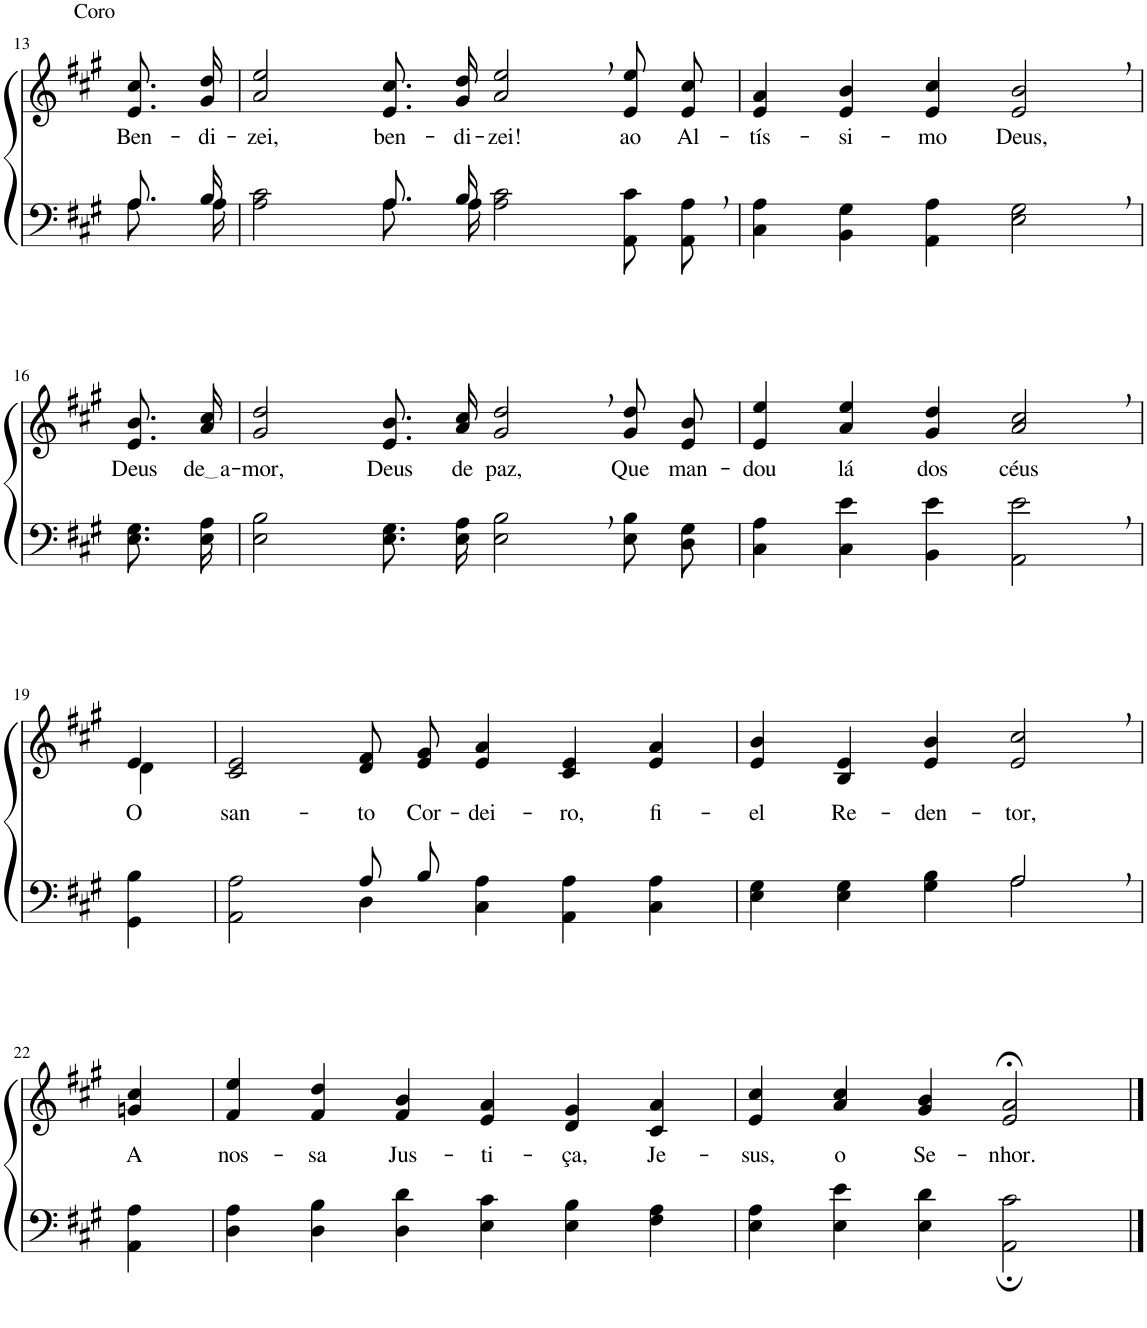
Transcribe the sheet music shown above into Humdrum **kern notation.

**kern	**kern	**text
*part2	*part1	*part1
*staff2	*staff1	*staff1
*I"Parte III e IV	*I"Parte I e II	*
!!LO:PB:g=z
*clefF4	*clefG2	*
*Trd1c2	*Trd1c2	*
*k[f#c#g#]	*k[f#c#g#]	*
*M6/4	*M6/4	*
=13	=13	=13
*^	*	*
!	!	!LO:TX:a:t=Coro	!
!	!	!	!LO:LY:b
8.A/L	8.A\L	8.e/ 8.cc#/L	Ben-
!	!	!	!LO:LY:b
16B/Jk	16A\Jk	16g#/ 16dd/Jk	-di-
=14	=14	=14	=14
!	!	!	!LO:LY:b
2ryy	2A\ 2c#\	2a/ 2ee/	-zei,
!	!	!	!LO:LY:b
8.A/L	8.A\L	8.e/ 8.cc#/L	ben-
!	!	!	!LO:LY:b
16B/Jk	16A\Jk	16g#/ 16dd/Jk	-di-
!	!	!	!LO:LY:b
2.ryy	2A\ 2c#\	2a/, 2ee/,	-zei!
!	!	!	!LO:LY:b
.	8AA\ 8c#\L	8e/ 8ee/L	ao
!	!	!	!LO:LY:b
.	8AA\ 8A\J	8e/ 8cc#/J	Al-
=15	=15	=15	=15
!	!	!	!LO:LY:b
*v	*v	*	*
4C#\ 4A\	4e/ 4a/	-tís-
!	!	!LO:LY:b
4BB\ 4G#\	4e/ 4b/	-si-
!	!	!LO:LY:b
4AA\ 4A\	4e/ 4cc#/	-mo
!	!	!LO:LY:b
2E\, 2G#\,	2e/, 2b/,	Deus,
!!LO:LB:g=z
=16	=16	=16
!	!	!LO:LY:b
8.E\ 8.G#\L	8.e/ 8.b/L	Deus
!	!	!LO:LY:b
16E\ 16A\Jk	16a/ 16cc#/Jk	de a
=17	=17	=17
!	!	!LO:LY:b
2E\ 2B\	2g#/ 2dd/	-mor,
!	!	!LO:LY:b
8.E\ 8.G#\L	8.e/ 8.b/L	Deus
!	!	!LO:LY:b
16E\ 16A\Jk	16a/ 16cc#/Jk	de
!	!	!LO:LY:b
2E\, 2B\,	2g#/, 2dd/,	paz,
!	!	!LO:LY:b
8E\ 8B\L	8g#/ 8dd/L	Que
!	!	!LO:LY:b
8D\ 8G#\J	8e/ 8b/J	man-
=18	=18	=18
!	!	!LO:LY:b
4C#\ 4A\	4e/ 4ee/	-dou
!	!	!LO:LY:b
4C#\ 4e\	4a/ 4ee/	lá
!	!	!LO:LY:b
4BB\ 4e\	4g#/ 4dd/	dos
!	!	!LO:LY:b
2AA\, 2e\,	2a/, 2cc#/,	céus
!!LO:LB:g=z
=19	=19	=19
*	*^	*
!	!	!	!LO:LY:b
4GG#\ 4B\	4e/	4d\	O
=20	=20	=20	=20
*^	*	*	*
!	!	!	!	!LO:LY:b
*	*	*v	*v	*
2ryy	2AA\ 2A\	2c#/ 2e/	san-
!	!	!	!LO:LY:b
8A/L	4D\	8d/ 8f#/L	-to
!	!	!	!LO:LY:b
8B/J	.	8e/ 8g#/J	Cor-
!	!	!	!LO:LY:b
2.ryy	4C#\ 4A\	4e/ 4a/	-dei-
!	!	!	!LO:LY:b
.	4AA\ 4A\	4c#/ 4e/	-ro,
!	!	!	!LO:LY:b
.	4C#\ 4A\	4e/ 4a/	fi-
=21	=21	=21	=21
!	!	!	!LO:LY:b
2ryy	4E\ 4G#\	4e/ 4b/	-el
!	!	!	!LO:LY:b
.	4E\ 4G#\	4B/ 4e/	Re-
!	!	!	!LO:LY:b
4ryy	4G#\ 4B\	4e/ 4b/	-den-
!	!	!	!LO:LY:b
2A,/	2A\	2e/, 2cc#/,	-tor,
!!LO:LB:g=z
=22	=22	=22	=22
!	!	!	!LO:LY:b
*v	*v	*	*
4AA\ 4A\	4gn/ 4cc#/	A
=23	=23	=23
!	!	!LO:LY:b
4D\ 4A\	4f#/ 4ee/	nos-
!	!	!LO:LY:b
4D\ 4B\	4f#/ 4dd/	-sa
!	!	!LO:LY:b
4D\ 4d\	4f#/ 4b/	Jus-
!	!	!LO:LY:b
4E\ 4c#\	4e/ 4a/	-ti-
!	!	!LO:LY:b
4E\ 4B\	4d/ 4g#/	-ça,
!	!	!LO:LY:b
4F#\ 4A\	4c#/ 4a/	Je-
=24	=24	=24
!	!	!LO:LY:b
4E\ 4A\	4e/ 4cc#/	-sus,
!	!	!LO:LY:b
4E\ 4e\	4a/ 4cc#/	o
!	!	!LO:LY:b
4E\ 4d\	4g#/ 4b/	Se-
!	!	!LO:LY:b
2AA\; 2c#\;	2e/;< 2a/;<	-nhor.
==	==	==
*-	*-	*-
